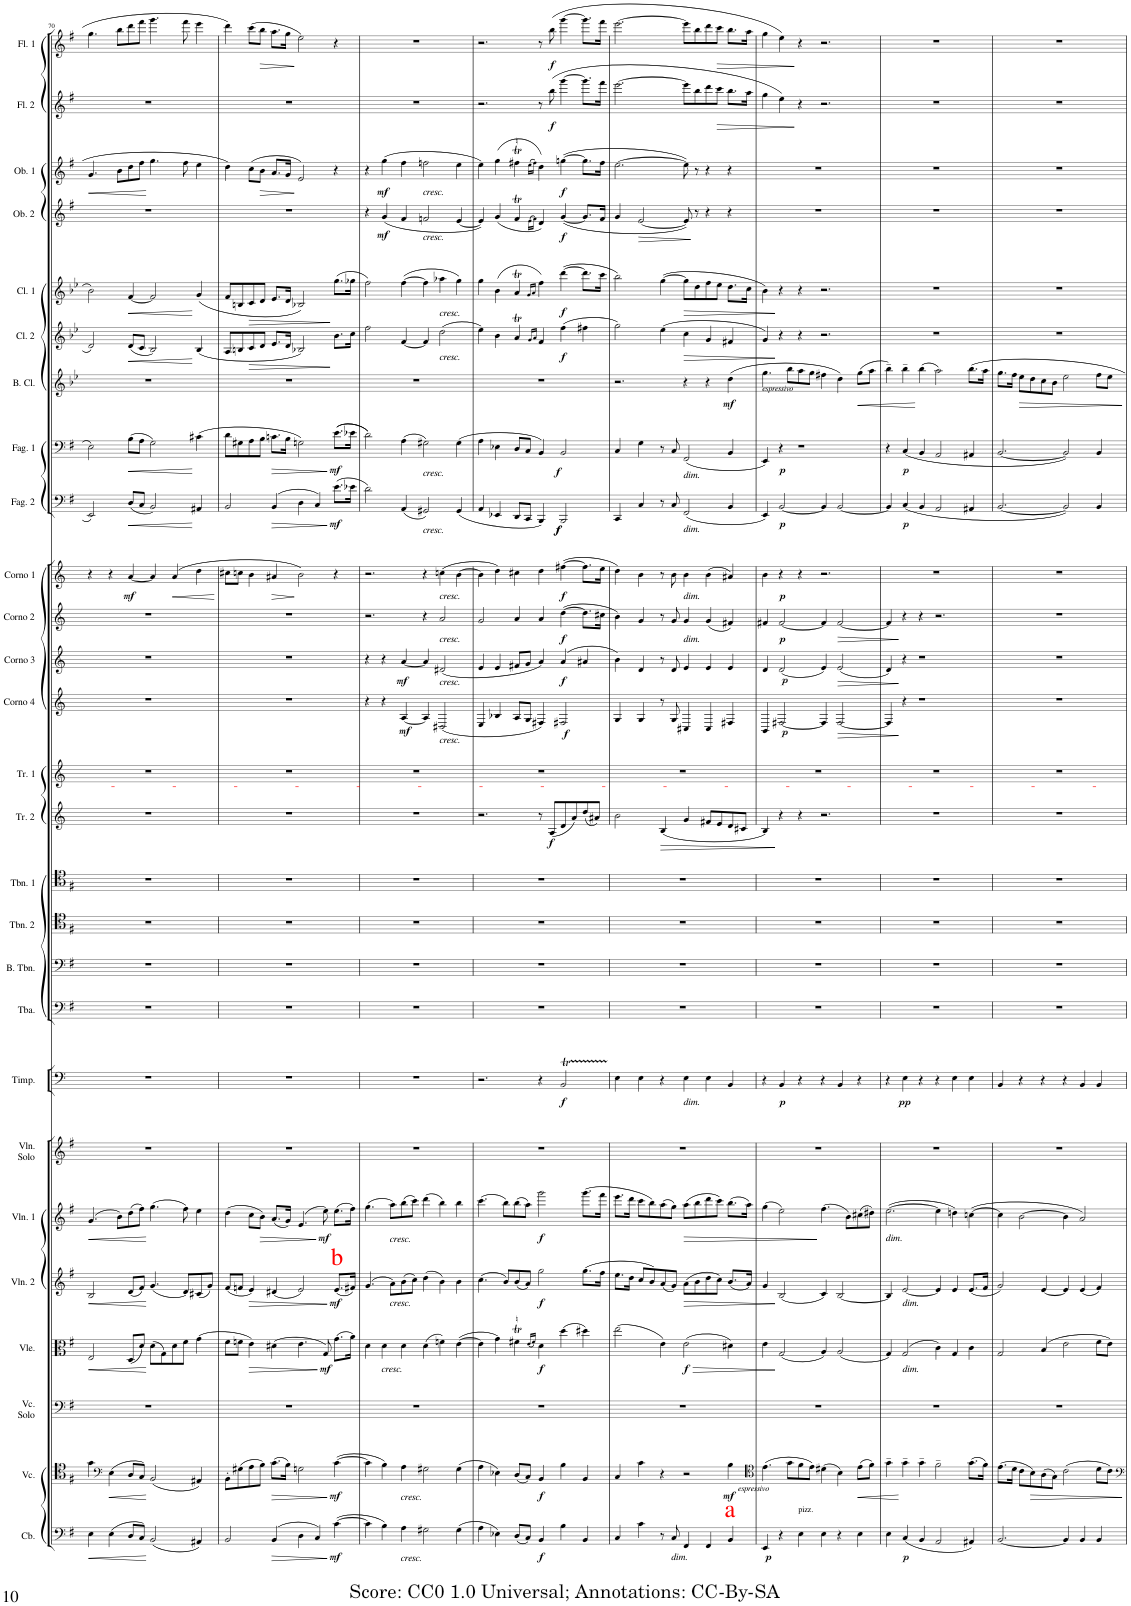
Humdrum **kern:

**kern	**dynam	**kern	**text	**dynam	**kern	**kern	**dynam	**kern	**dynam	**kern	**text	**dynam	**kern	**kern	**dynam	**kern	**kern	**kern	**kern	**kern	**dynam	**kern	**kern	**dynam	**kern	**dynam	**kern	**dynam	**kern	**dynam	**kern	**dynam	**kern	**dynam	**kern	**dynam	**kern	**dynam	**kern	**dynam	**kern	**dynam	**kern	**dynam	**kern	**dynam	**kern	**dynam
*part27	*part27	*part26	*part26	*part26	*part25	*part24	*part24	*part23	*part23	*part22	*part22	*part22	*part21	*part20	*part20	*part19	*part18	*part17	*part16	*part15	*part15	*part14	*part13	*part13	*part12	*part12	*part11	*part11	*part10	*part10	*part9	*part9	*part8	*part8	*part7	*part7	*part6	*part6	*part5	*part5	*part4	*part4	*part3	*part3	*part2	*part2	*part1	*part1
*staff27	*staff27	*staff26	*staff26	*staff26	*staff25	*staff24	*staff24	*staff23	*staff23	*staff22	*staff22	*staff22	*staff21	*staff20	*staff20	*staff19	*staff18	*staff17	*staff16	*staff15	*staff15	*staff14	*staff13	*staff13	*staff12	*staff12	*staff11	*staff11	*staff10	*staff10	*staff9	*staff9	*staff8	*staff8	*staff7	*staff7	*staff6	*staff6	*staff5	*staff5	*staff4	*staff4	*staff3	*staff3	*staff2	*staff2	*staff1	*staff1
*I"Contrabassi	*	*I"Violoncelli	*	*	*I"Violoncello Solo	*I"Viole	*	*I"Violini 2	*	*I"Violini 1	*	*	*I"Violino Solo	*I"Timpani	*	*I"Tuba	*I"Bass Trombone	*I"Trombone Tenore 2	*I"Trombone Tenore 1	*I"Tromba in F 2	*	*I"Tromba in F 1	*I"Corno in F 4	*	*I"Corno in F 3	*	*I"Corno in F 2	*	*I"Corno in F 1	*	*I"Fagotto 2	*	*I"Fagotto 1	*	*I"Bass Clarinetto in A	*	*I"Clarinetto in A 2	*	*I"Clarinetto in A 1	*	*I"Oboe 2	*	*I"Oboe 1	*	*I"Flauto 2	*	*I"Flauto 1	*
*I'Cb.	*	*I'Vc.	*	*	*I'Vc. Solo	*I'Vle.	*	*I'Vln. 2	*	*I'Vln. 1	*	*	*I'Vln. Solo	*I'Timp.	*	*I'Tba.	*I'B. Tbn.	*I'Tbn. 2	*I'Tbn. 1	*I'Tr. 2	*	*I'Tr. 1	*I'Corno 4	*	*I'Corno 3	*	*I'Corno 2	*	*I'Corno 1	*	*I'Fag. 2	*	*I'Fag. 1	*	*I'B. Cl.	*	*I'Cl. 2	*	*I'Cl. 1	*	*I'Ob. 2	*	*I'Ob. 1	*	*I'Fl. 2	*	*I'Fl. 1	*
!!LO:PB:g=z
*clefF4	*	*clefC4	*	*	*clefF4	*clefC3	*	*clefG2	*	*clefG2	*	*	*clefG2	*clefF4	*	*clefF4	*clefF4	*clefC4	*clefC4	*clefG2	*	*clefG2	*clefG2	*	*clefG2	*	*clefG2	*	*clefG2	*	*clefF4	*	*clefF4	*	*clefG2	*	*clefG2	*	*clefG2	*	*clefG2	*	*clefG2	*	*clefG2	*	*clefG2	*
*Trd7c12	*	*	*	*	*	*	*	*	*	*	*	*	*	*	*	*	*	*	*	*Trd-3c-5	*	*Trd-3c-5	*Trd4c7	*	*Trd4c7	*	*Trd4c7	*	*Trd4c7	*	*	*	*	*	*Trd9c15	*	*Trd2c3	*	*Trd2c3	*	*	*	*	*	*	*	*	*
*k[f#]	*	*k[f#]	*	*	*k[f#]	*k[f#]	*	*k[f#]	*	*k[f#]	*	*	*k[f#]	*k[]	*	*k[f#]	*k[f#]	*k[f#]	*k[f#]	*k[]	*	*k[]	*k[]	*	*k[]	*	*k[]	*	*k[]	*	*k[f#]	*	*k[f#]	*	*k[b-e-]	*	*k[b-e-]	*	*k[b-e-]	*	*k[f#]	*	*k[f#]	*	*k[f#]	*	*k[f#]	*
*M6/4	*	*M6/4	*	*	*M6/4	*M6/4	*	*M6/4	*	*M6/4	*	*	*M6/4	*M6/4	*	*M6/4	*M6/4	*M6/4	*M6/4	*M6/4	*	*M6/4	*M6/4	*	*M6/4	*	*M6/4	*	*M6/4	*	*M6/4	*	*M6/4	*	*M6/4	*	*M6/4	*	*M6/4	*	*M6/4	*	*M6/4	*	*M6/4	*	*M6/4	*
=70	=70	=70	=70	=70	=70	=70	=70	=70	=70	=70	=70	=70	=70	=70	=70	=70	=70	=70	=70	=70	=70	=70	=70	=70	=70	=70	=70	=70	=70	=70	=70	=70	=70	=70	=70	=70	=70	=70	=70	=70	=70	=70	=70	=70	=70	=70	=70	=70
!	!LO:HP:b	!	!	!	!	!	!LO:HP:b	!	!LO:HP:b	!	!	!LO:HP:b	!	!	!	!	!	!	!	!	!	!	!	!	!	!	!	!	!	!	!	!	!	!	!	!	!	!	!	!	!	!	!	!LO:HP:b	!	!	!	!
4E\	<	4g\	.	.	1.r	2E/	<	2B/	<	(4.g/	.	<	1.r	1.r	.	1.r	1.r	1.r	1.r	1.r	.	1.r	1.r	.	1.r	.	1.r	.	4r	.	2EE/	.	2E\	.	1.r	.	2d/	.	2b-\	.	1.r	.	4.g/	<	1.r	.	4.gg\	.
*	*	*clefF4	*	*	*	*	*	*	*	*	*	*	*	*	*	*	*	*	*	*	*	*	*	*	*	*	*	*	*	*	*	*	*	*	*	*	*	*	*	*	*	*	*	*	*	*	*	*
!	!	!	!	!LO:HP:b	!	!	!	!	!	!	!	!	!	!	!	!	!	!	!	!	!	!	!	!	!	!	!	!	!	!	!	!	!	!	!	!	!	!	!	!	!	!	!	!	!	!	!	!
(4E\	.	(4E\	.	<	.	.	.	.	.	.	.	.	.	.	.	.	.	.	.	.	.	.	.	.	.	.	.	.	4r	.	.	.	.	.	.	.	.	.	.	.	.	.	.	.	.	.	.	.
.	.	.	.	.	.	.	.	.	.	8b\L)	.	.	.	.	.	.	.	.	.	.	.	.	.	.	.	.	.	.	.	.	.	.	.	.	.	.	.	.	.	.	.	.	8b\L	.	.	.	8bb\L	.
!	!	!	!	!	!	!	!	!	!	!	!	!	!	!	!	!	!	!	!	!	!	!	!	!	!	!	!	!	!	!LO:DY:b	!	!LO:HP:b	!	!LO:HP:b	!	!	!	!LO:HP:b	!	!LO:HP:b	!	!	!	!	!	!	!	!
8D/L	.	8D/L	.	.	.	(8D/L	.	(8d/L	.	(8dd\	.	.	.	.	.	.	.	.	.	.	.	.	.	.	.	.	.	.	[4a/	mf	(8D/L	<	(8B\L	<	.	.	(8d/L	<	[4f/	<	.	.	8dd\	.	.	.	8ddd\	.
8C/J)	.	8C/J)	.	.	.	8d/J)	.	8f#/J)	.	8ff#\J)	.	.	.	.	.	.	.	.	.	.	.	.	.	.	.	.	.	.	.	.	8C/J	.	8A\J	.	.	.	8c/J	.	.	.	.	.	8ff#\J	.	.	.	8fff#\J	.
(2BB/	[	(2BB/	.	[	.	(8d\L	[	(4.g/	[	(4.gg\	.	[	.	.	.	.	.	.	.	.	.	.	.	.	.	.	.	.	4a/]	.	2BB/)	.	2G\)	.	.	.	2B-/)	.	2f/]	.	.	.	4.gg\	[	.	.	4.ggg\	.
.	.	.	.	.	.	8G\)	.	.	.	.	.	.	.	.	.	.	.	.	.	.	.	.	.	.	.	.	.	.	.	.	.	.	.	.	.	.	.	.	.	.	.	.	.	.	.	.	.	.
!	!	!	!	!	!	!	!	!	!	!	!	!	!	!	!	!	!	!	!	!	!	!	!	!	!	!	!	!	!	!LO:HP:b	!	!	!	!	!	!	!	!	!	!	!	!	!	!	!	!	!	!
.	.	.	.	.	.	8d\	.	.	.	.	.	.	.	.	.	.	.	.	.	.	.	.	.	.	.	.	.	.	(4a/	<	.	.	.	.	.	.	.	.	.	.	.	.	.	.	.	.	.	.
.	.	.	.	.	.	8f#\J	.	8d/L)	.	8ff#\)	.	.	.	.	.	.	.	.	.	.	.	.	.	.	.	.	.	.	.	.	.	.	.	.	.	.	.	.	.	.	.	.	8ff#\	.	.	.	8fff#\	.
4AA#X/)	.	4AA#X/)	.	.	.	(4g\	.	(8c#X/	.	4ee\	.	.	.	.	.	.	.	.	.	.	.	.	.	.	.	.	.	.	4dd\	.	4AA#X/	[	(4c#X\	[	.	.	(4B-/	[	(4g/	[	.	.	4ee\	.	.	.	4eee\	.
.	.	.	.	.	.	.	.	8g/J)	.	.	.	.	.	.	.	.	.	.	.	.	.	.	.	.	.	.	.	.	.	.	.	.	.	.	.	.	.	.	.	.	.	.	.	.	.	.	.	.
.	.	.	.	.	.	.	.	.	.	.	.	.	.	.	.	.	.	.	.	.	.	.	.	.	.	.	.	.	.	[	.	.	.	.	.	.	.	.	.	.	.	.	.	.	.	.	.	.
=71	=71	=71	=71	=71	=71	=71	=71	=71	=71	=71	=71	=71	=71	=71	=71	=71	=71	=71	=71	=71	=71	=71	=71	=71	=71	=71	=71	=71	=71	=71	=71	=71	=71	=71	=71	=71	=71	=71	=71	=71	=71	=71	=71	=71	=71	=71	=71	=71
2BB/	.	8BB'\L	.	.	1.r	8f#\L	.	(8f#/L	.	(4dd\	.	.	1.r	1.r	.	1.r	1.r	1.r	1.r	1.r	.	1.r	1.r	.	1.r	.	1.r	.	8cc#X\L	.	2BB/	.	8d\L	.	1.r	.	8A/L	.	8f/L	.	1.r	.	4dd\	.	1.r	.	4ddd\	.
.	.	(8G#X\	.	.	.	8fn\J	.	8fn/J	.	.	.	.	.	.	.	.	.	.	.	.	.	.	.	.	.	.	.	.	8ccn\J	.	.	.	8G#X\	.	.	.	8Bn/	.	8Bn/	.	.	.	.	.	.	.	.	.
!	!	!	!	!	!	!	!LO:HP:b	!	!LO:HP:b	!	!	!	!	!	!	!	!	!	!	!	!	!	!	!	!	!	!	!	!	!	!	!	!	!	!	!	!	!LO:HP:b	!	!LO:HP:b	!	!	!	!	!	!	!	!
.	.	8A\	.	.	.	4e\)	>	4e/)	>	8cc\L	.	.	.	.	.	.	.	.	.	.	.	.	.	.	.	.	.	.	4b\	.	.	.	8A\	.	.	.	8c/	>	8c/	>	.	.	(8cc\L	.	.	.	(8ccc\L	.
!	!	!	!	!	!	!	!	!	!	!	!	!LO:HP:b	!	!	!	!	!	!	!	!	!	!	!	!	!	!	!	!	!	!	!	!	!	!	!	!	!	!	!	!	!	!	!	!LO:HP:b	!	!	!	!LO:HP:b
.	.	8B\J)	.	.	.	.	.	.	.	8b\J)	.	>	.	.	.	.	.	.	.	.	.	.	.	.	.	.	.	.	.	.	.	.	8B\J	.	.	.	8d/J	.	8d/J	.	.	.	8b\J	>	.	.	8bb\J	>
!	!LO:HP:b	!	!	!LO:HP:b	!	!	!	!	!	!	!	!	!	!	!	!	!	!	!	!	!	!	!	!	!	!	!	!	!	!LO:HP:b	!	!LO:HP:b	!	!LO:HP:b	!	!	!	!	!	!	!	!	!	!	!	!	!	!
(4BB/	>	(8.c\L	.	>	.	(4d#X\	.	(4d#X/	.	(8.a/L	.	.	.	.	.	.	.	.	.	.	.	.	.	.	.	.	.	.	4a#X/	>	(4BB/	>	8.cn\L	>	.	.	8.e-/L	.	8.e-/L	.	.	.	8.a/L	.	.	.	8.aa\L	.
.	.	16B\Jk)	.	.	.	.	.	.	.	16g/Jk)	.	.	.	.	.	.	.	.	.	.	.	.	.	.	.	.	.	.	.	.	.	.	16B\Jk	.	.	.	16d/Jk	.	16d/Jk	.	.	.	16g/Jk	.	.	.	16gg\Jk	.
4D\	.	2Gn\	.	.	.	4.e\	.	2e/)	.	(4.e/	.	.	.	.	.	.	.	.	.	.	.	.	.	.	.	.	.	.	2b\)	]	4D\	.	2Gn\)	.	.	.	2B-X/)	.	2B-X/)	.	.	.	2e/)	]	.	.	2ee\)	]
4C/)	.	.	.	.	.	.	.	.	.	.	.	.	.	.	.	.	.	.	.	.	.	.	.	.	.	.	.	.	.	.	4C/)	.	.	.	.	.	.	.	.	.	.	.	.	.	.	.	.	.
!	!	!	!	!	!	!	!LO:DY:n=1:b	!	!	!	!	!LO:DY:n=1:b	!	!	!	!	!	!	!	!	!	!	!	!	!	!	!	!	!	!	!	!	!	!	!	!	!	!	!	!	!	!	!	!	!	!	!	!
.	.	.	.	.	.	8G/)	] mf	.	.	8ee\)	.	] mf	.	.	.	.	.	.	.	.	.	.	.	.	.	.	.	.	.	.	.	.	.	.	.	.	.	.	.	.	.	.	.	.	.	.	.	.
!	!LO:DY:n=1:b	!	!	!LO:DY:n=1:b	!	!	!	!	!LO:DY:n=1:b	!	!LO:LY:b:color=#FF0000	!	!	!	!	!	!	!	!	!	!	!	!	!	!	!	!	!	!	!	!	!LO:DY:n=1:b	!	!LO:DY:n=1:b	!	!	!	!	!	!	!	!	!	!	!	!	!	!
([4c\	] mf	([4c\	.	] mf	.	(8.g\L	.	(8.e/L	] mf	(8.ee\L	b	.	.	.	.	.	.	.	.	.	.	.	.	.	.	.	.	.	4r	.	(8.e\L	] mf	((8.e\L	] mf	.	.	8.b-\L	]	(>8.gg\L	]	.	.	4r	.	.	.	4r	.
.	.	.	.	.	.	16a\Jk)	.	16f#X/Jk)	.	16ff#\Jk)	.	.	.	.	.	.	.	.	.	.	.	.	.	.	.	.	.	.	.	.	16e-X\Jk	.	16e-X\Jk	.	.	.	16cc\Jk	.	16gg-X\Jk	.	.	.	.	.	.	.	.	.
=72	=72	=72	=72	=72	=72	=72	=72	=72	=72	=72	=72	=72	=72	=72	=72	=72	=72	=72	=72	=72	=72	=72	=72	=72	=72	=72	=72	=72	=72	=72	=72	=72	=72	=72	=72	=72	=72	=72	=72	=72	=72	=72	=72	=72	=72	=72	=72	=72
4c\]	.	4c\]	.	.	1.r	4d\	.	(4.g/	.	(4.gg\	.	.	1.r	1.r	.	1.r	1.r	1.r	1.r	1.r	.	1.r	4r	.	4r	.	2.r	.	2.r	.	2d\)	.	2d\))	.	1.r	.	2ff\	.	2ff\)	.	4r	.	4r	.	1.r	.	1.r	.
!	!	!	!	!	!	!LO:TX:b:i:t=cresc.	!	!	!	!	!	!	!	!	!	!	!	!	!	!	!	!	!	!	!	!	!	!	!	!	!	!	!	!	!	!	!	!	!	!	!	!	!	!	!	!	!	!
!	!	!	!	!	!	!	!	!	!	!	!	!	!	!	!	!	!	!	!	!	!	!	!	!	!	!	!	!	!	!	!	!	!	!	!	!	!	!	!	!	!	!LO:DY:b	!	!LO:DY:b	!	!	!	!
4B\)	.	4B\)	.	.	.	4d\	.	.	.	.	.	.	.	.	.	.	.	.	.	.	.	.	4r	.	4r	.	.	.	.	.	.	.	.	.	.	.	.	.	.	.	(4g/	mf	(4gg\	mf	.	.	.	.
!	!	!	!	!	!	!	!	!	!	!LO:TX:b:i:t=cresc.	!	!	!	!	!	!	!	!	!	!	!	!	!	!	!	!	!	!	!	!	!	!	!	!	!	!	!	!	!	!	!	!	!	!	!	!	!	!
!	!	!	!	!	!	!	!	!LO:TX:b:i:t=cresc.	!	!	!	!	!	!	!	!	!	!	!	!	!	!	!	!	!	!	!	!	!	!	!	!	!	!	!	!	!	!	!	!	!	!	!	!	!	!	!	!
.	.	.	.	.	.	.	.	8a\L)	.	8aa\L)	.	.	.	.	.	.	.	.	.	.	.	.	.	.	.	.	.	.	.	.	.	.	.	.	.	.	.	.	.	.	.	.	.	.	.	.	.	.
!	!	!LO:TX:b:i:t=cresc.	!	!	!	!	!	!	!	!	!	!	!	!	!	!	!	!	!	!	!	!	!	!	!	!	!	!	!	!	!	!	!	!	!	!	!	!	!	!	!	!	!	!	!	!	!	!
!LO:TX:b:i:t=cresc.	!	!	!	!	!	!	!	!	!	!	!	!	!	!	!	!	!	!	!	!	!	!	!	!	!	!	!	!	!	!	!	!	!	!	!	!	!	!	!	!	!	!	!	!	!	!	!	!
!	!	!	!	!	!	!	!	!	!	!	!	!	!	!	!	!	!	!	!	!	!	!	!	!LO:DY:b	!	!LO:DY:b	!	!	!	!	!	!	!	!	!	!	!	!	!	!	!	!	!	!	!	!	!	!
4A\	.	4A\	.	.	.	4d\	.	(8b\	.	(8bb\	.	.	.	.	.	.	.	.	.	.	.	.	[4A/	mf	[4a/	mf	.	.	.	.	(4AA/	.	(4A\	.	.	.	[4f/	.	([4ff\	.	4f#/	.	4ff#\	.	.	.	.	.
.	.	.	.	.	.	.	.	8cc\J)	.	8ccc\J)	.	.	.	.	.	.	.	.	.	.	.	.	.	.	.	.	.	.	.	.	.	.	.	.	.	.	.	.	.	.	.	.	.	.	.	.	.	.
!	!	!	!	!	!	!	!	!	!	!	!	!	!	!	!	!	!	!	!	!	!	!	!	!	!	!	!	!	!	!	!	!	!	!	!	!	!	!	!	!	!	!	!LO:TX:b:i:t=cresc.	!	!	!	!	!
!	!	!	!	!	!	!	!	!	!	!	!	!	!	!	!	!	!	!	!	!	!	!	!	!	!	!	!	!	!	!	!	!	!	!	!	!	!	!	!	!	!LO:TX:b:i:t=cresc.	!	!	!	!	!	!	!
!	!	!	!	!	!	!	!	!	!	!	!	!	!	!	!	!	!	!	!	!	!	!	!	!	!	!	!	!	!	!	!	!	!LO:TX:b:i:t=cresc.	!	!	!	!	!	!	!	!	!	!	!	!	!	!	!
!	!	!	!	!	!	!	!	!	!	!	!	!	!	!	!	!	!	!	!	!	!	!	!	!	!	!	!	!	!	!	!LO:TX:b:i:t=cresc.	!	!	!	!	!	!	!	!	!	!	!	!	!	!	!	!	!
2G#X\	.	2G#X\	.	.	.	(4d\	.	(4dd\	.	(4ddd\	.	.	.	.	.	.	.	.	.	.	.	.	4A/]	.	4a/]	.	4r	.	4r	.	2GG#X/)	.	2G#X\)	.	.	.	4f/]	.	4ff\]	.	2fn/	.	2ffn\	.	.	.	.	.
!	!	!	!	!	!	!	!	!	!	!	!	!	!	!	!	!	!	!	!	!	!	!	!	!	!	!	!	!	!	!	!	!	!	!	!	!	!	!	!LO:TX:b:i:t=cresc.	!	!	!	!	!	!	!	!	!
!	!	!	!	!	!	!	!	!	!	!	!	!	!	!	!	!	!	!	!	!	!	!	!	!	!	!	!	!	!	!	!	!	!	!	!	!	!LO:TX:b:i:t=cresc.	!	!	!	!	!	!	!	!	!	!	!
!	!	!	!	!	!	!	!	!	!	!	!	!	!	!	!	!	!	!	!	!	!	!	!	!	!	!	!	!	!LO:TX:b:i:t=cresc.	!	!	!	!	!	!	!	!	!	!	!	!	!	!	!	!	!	!	!
!	!	!	!	!	!	!	!	!	!	!	!	!	!	!	!	!	!	!	!	!	!	!	!	!	!	!	!LO:TX:b:i:t=cresc.	!	!	!	!	!	!	!	!	!	!	!	!	!	!	!	!	!	!	!	!	!
!	!	!	!	!	!	!	!	!	!	!	!	!	!	!	!	!	!	!	!	!	!	!	!	!	!LO:TX:b:i:t=cresc.	!	!	!	!	!	!	!	!	!	!	!	!	!	!	!	!	!	!	!	!	!	!	!
!	!	!	!	!	!	!	!	!	!	!	!	!	!	!	!	!	!	!	!	!	!	!	!LO:TX:b:i:t=cresc.	!	!	!	!	!	!	!	!	!	!	!	!	!	!	!	!	!	!	!	!	!	!	!	!	!
.	.	.	.	.	.	4fn\)	.	4b\)	.	4bb\)	.	.	.	.	.	.	.	.	.	.	.	.	(2D#X/	.	(2d#X/	.	2a/	.	(4ccn\	.	.	.	.	.	.	.	(2dd\	.	4aa-X\	.	.	.	.	.	.	.	.	.
(4G#\	.	(4G#\	.	.	.	([4e\	.	4b\	.	4bb\	.	.	.	.	.	.	.	.	.	.	.	.	.	.	.	.	.	.	[4b\	.	(4GG#/	.	(4G#\	.	.	.	.	.	4gg\)	.	[4e/	.	4ee\	.	.	.	.	.
=73	=73	=73	=73	=73	=73	=73	=73	=73	=73	=73	=73	=73	=73	=73	=73	=73	=73	=73	=73	=73	=73	=73	=73	=73	=73	=73	=73	=73	=73	=73	=73	=73	=73	=73	=73	=73	=73	=73	=73	=73	=73	=73	=73	=73	=73	=73	=73	=73
4A\	.	4A\	.	.	1.r	4e\]	.	(4.cc\	.	(4.ccc\	.	.	1.r	2.r	.	1.r	1.r	1.r	1.r	2.r	.	1.r	4E/	.	4e/	.	2g/	.	4b\]	.	4AA/	.	4A\	.	1.r	.	4ee-\)	.	4gg\	.	4e/])	.	4ee\)	.	2.r	.	2.r	.
4E-X\)	.	4E-X\)	.	.	.	4g\)	.	.	.	.	.	.	.	.	.	.	.	.	.	.	.	.	4B-X/	.	4e/	.	.	.	4dd\)	.	4EE-X/	.	4E-X\	.	.	.	4b-\	.	(4b-\	.	(4g/	.	(4gg\	.	.	.	.	.
.	.	.	.	.	.	.	.	8b/L)	.	8bb\L)	.	.	.	.	.	.	.	.	.	.	.	.	.	.	.	.	.	.	.	.	.	.	.	.	.	.	.	.	.	.	.	.	.	.	.	.	.	.
(8D/L	.	(8D/L	.	.	.	4f#Xt\	.	(8b/	.	(8bb\	.	.	.	.	.	.	.	.	.	.	.	.	8A/L	.	8f#X/L	.	4a/	.	4cc#X\	.	8DD/L	.	8D/L	.	.	.	4at/	.	4at/	.	4f#t/	.	4ff#Xt\	.	.	.	.	.
8C/J)	.	8C/J)	.	.	.	.	.	8a/J)	.	8aa\J)	.	.	.	.	.	.	.	.	.	.	.	.	8G/J	.	8g/J	.	.	.	.	.	8CC/J	.	8C/J	.	.	.	.	.	.	.	.	.	.	.	.	.	.	.
.	.	.	.	.	.	(16qe/LL	.	.	.	.	.	.	.	.	.	.	.	.	.	.	.	.	.	.	.	.	.	.	.	.	.	.	.	.	.	.	16qg/LL	.	16qg/LL	.	(16qe\LL	.	(16qee\LL	.	.	.	.	.
.	.	.	.	.	.	16qf#/JJ)	.	.	.	.	.	.	.	.	.	.	.	.	.	.	.	.	.	.	.	.	.	.	.	.	.	.	.	.	.	.	16qa/JJ	.	16qa/JJ	.	16qf#\JJ)	.	16qff#\JJ)	.	.	.	.	.
!	!LO:DY:b	!	!	!LO:DY:b	!	!	!LO:DY:b	!	!LO:DY:b	!	!	!LO:DY:b	!	!	!	!	!	!	!	!	!	!	!	!	!	!	!	!	!	!	!	!	!	!	!	!	!	!	!	!	!	!	!	!	!	!	!	!
4BB/	f	4BB/	.	f	.	4d\	f	2gg\	f	2ggg\	.	f	.	4r	.	.	.	.	.	8r	.	.	4F#X/)	.	4a/)	.	4a/	.	4dd\	.	4BBB/)	.	4BB/)	.	.	.	4f/	.	4ff\)	.	4d/)	.	4dd\)	.	8r	.	8r	.
!	!	!	!	!	!	!	!	!	!	!	!	!	!	!	!	!	!	!	!	!	!LO:DY:b	!	!	!	!	!	!	!	!	!	!	!	!	!	!	!	!	!	!	!	!	!	!	!	!	!LO:DY:b	!	!LO:DY:b
.	.	.	.	.	.	.	.	.	.	.	.	.	.	.	.	.	.	.	.	(8A/L	f	.	.	.	.	.	.	.	.	.	.	.	.	.	.	.	.	.	.	.	.	.	.	.	(8bb\	f	(8bb\	f
!	!	!	!	!	!	!	!	!	!	!	!	!	!	!	!LO:DY:b	!	!	!	!	!	!	!	!	!LO:DY:b	!	!LO:DY:b	!	!LO:DY:b	!	!LO:DY:b	!	!LO:DY:b	!	!	!	!	!	!	!	!	!	!	!	!	!	!	!	!
!	!	!	!	!	!	!	!	!	!	!	!	!	!	!	!	!	!	!	!	!	!	!	!	!	!	!	!	!	!	!	!	!LO:DY:n=1:b	!	!LO:DY:b	!	!	!	!LO:DY:b	!	!LO:DY:b	!	!LO:DY:b	!	!LO:DY:b	!	!	!	!
4B\	.	4B\	.	.	.	(4dd\	.	.	.	.	.	.	.	2BBt/	f	.	.	.	.	8d/	.	.	2F#X/	f	(4a/	f	([4dd\	f	(>[>4ff#X\	f	2BBB/	f f	2BB/	f	.	.	(4ff\	f	([4ddd\	f	([4g/	f	([4ggn\	f	[4ggg\	.	[4ggg\	.
.	.	.	.	.	.	.	.	.	.	.	.	.	.	.	.	.	.	.	.	8a/)	.	.	.	.	.	.	.	.	.	.	.	.	.	.	.	.	.	.	.	.	.	.	.	.	.	.	.	.
4BB/	.	4BB/	.	.	.	4dd#X\)	.	(8.gg\L	.	(8.ggg\L	.	.	.	.	.	.	.	.	.	(8dd/	.	.	.	.	4a#X/	.	8.dd\L]	.	8.ff#\L]	.	.	.	.	.	.	.	4ff#X\	.	8.ddd\L]	.	8.g/L]	.	8.gg\L]	.	8.ggg\L]	.	8.ggg\L]	.
.	.	.	.	.	.	.	.	.	.	.	.	.	.	.	.	.	.	.	.	8a#X/J)	.	.	.	.	.	.	.	.	.	.	.	.	.	.	.	.	.	.	.	.	.	.	.	.	.	.	.	.
.	.	.	.	.	.	.	.	16ff#\Jk	.	16fff#\Jk	.	.	.	.	.	.	.	.	.	.	.	.	.	.	.	.	16cc#X\Jk	.	16ee\Jk	.	.	.	.	.	.	.	.	.	16ccc\Jk	.	16f#/Jk	.	16ff#\Jk	.	16fff#\Jk	.	16fff#\Jk	.
=74	=74	=74	=74	=74	=74	=74	=74	=74	=74	=74	=74	=74	=74	=74	=74	=74	=74	=74	=74	=74	=74	=74	=74	=74	=74	=74	=74	=74	=74	=74	=74	=74	=74	=74	=74	=74	=74	=74	=74	=74	=74	=74	=74	=74	=74	=74	=74	=74
4C/	.	4C/	.	.	1.r	(2ee\	.	8.ee\L	.	8.eee\L	.	.	1.r	4E\	.	1.r	1.r	1.r	1.r	2b\	.	1.r	4G/	.	4b\)	.	4b\)	.	4dd\)	.	4CC/	.	4C/	.	2.r	.	2gg\)	.	2bb-\)	.	4g/	.	[2.ee\	.	[2.eee\	.	[2.eee\	.
.	.	.	.	.	.	.	.	16dd\Jk	.	16ddd\Jk	.	.	.	.	.	.	.	.	.	.	.	.	.	.	.	.	.	.	.	.	.	.	.	.	.	.	.	.	.	.	.	.	.	.	.	.	.	.
!	!	!	!	!	!	!	!	!	!	!	!	!	!	!	!	!	!	!	!	!	!	!	!	!	!	!	!	!	!	!	!	!	!	!	!	!	!	!	!	!	!	!LO:HP:b	!	!	!	!	!	!
4c\	.	4c\	.	.	.	.	.	8cc/L	.	8ccc\L	.	.	.	4E\	.	.	.	.	.	.	.	.	4G/	.	4d/	.	4g/	.	4b\	.	4C/	.	4G\	.	.	.	.	.	.	.	[2e/	>	.	.	.	.	.	.
.	.	.	.	.	.	.	.	8b/)	.	8bb\)	.	.	.	.	.	.	.	.	.	.	.	.	.	.	.	.	.	.	.	.	.	.	.	.	.	.	.	.	.	.	.	.	.	.	.	.	.	.
!	!	!	!	!	!	!	!	!	!	!	!	!	!	!	!	!	!	!	!	!	!LO:HP:b	!	!	!	!	!	!	!	!	!	!	!	!	!	!	!	!	!	!	!	!	!	!	!	!	!	!	!
8r	.	4r	.	.	.	4e\)	.	(8a/	.	(8aa\	.	.	.	4r	.	.	.	.	.	(4B/	>	.	8r	.	8r	.	8r	.	8r	.	8r	.	8r	.	.	.	(4ee-\	.	([4gg\	.	.	.	.	.	.	.	.	.
!LO:TX:b:i:t=dim.	!	!	!	!	!	!	!	!	!	!	!	!	!	!	!	!	!	!	!	!	!	!	!	!	!	!	!	!	!	!	!	!	!	!	!	!	!	!	!	!	!	!	!	!	!	!	!	!
8C/	.	.	.	.	.	.	.	8g/J)	.	8gg\J)	.	.	.	.	.	.	.	.	.	.	.	.	8G/	.	8d/	.	8g/	.	8b\	.	8C/	.	8C/	.	.	.	.	.	.	.	.	.	.	.	.	.	.	.
!	!	!	!	!	!	!	!	!	!	!	!	!	!	!	!	!	!	!	!	!	!	!	!	!	!	!	!	!	!	!	!	!	!LO:TX:b:i:t=dim.	!	!	!	!	!	!	!	!	!	!	!	!	!	!	!
!	!	!	!	!	!	!	!	!	!	!	!	!	!	!	!	!	!	!	!	!	!	!	!	!	!	!	!	!	!	!	!LO:TX:b:i:t=dim.	!	!	!	!	!	!	!	!	!	!	!	!	!	!	!	!	!
!	!	!	!	!	!	!	!	!	!	!	!	!	!	!	!	!	!	!	!	!	!	!	!	!	!	!	!	!	!LO:TX:b:i:t=dim.	!	!	!	!	!	!	!	!	!	!	!	!	!	!	!	!	!	!	!
!	!	!	!	!	!	!	!	!	!	!	!	!	!	!	!	!	!	!	!	!	!	!	!	!	!	!	!LO:TX:b:i:t=dim.	!	!	!	!	!	!	!	!	!	!	!	!	!	!	!	!	!	!	!	!	!
!	!	!	!	!	!	!	!	!	!	!	!	!	!	!LO:TX:b:i:t=dim.	!	!	!	!	!	!	!	!	!	!	!	!	!	!	!	!	!	!	!	!	!	!	!	!	!	!	!	!	!	!	!	!	!	!
!	!	!	!	!	!	!	!LO:HP:b	!	!LO:HP:b	!	!	!LO:HP:b	!	!	!	!	!	!	!	!	!	!	!	!	!	!	!	!	!	!	!	!	!	!	!	!	!	!LO:HP:b	!	!LO:HP:b	!	!	!	!	!	!	!	!
!	!	!	!	!	!	!	!LO:DY:n=1:b	!	!	!	!	!	!	!	!	!	!	!	!	!	!	!	!	!	!	!	!	!	!	!	!	!	!	!	!	!	!	!	!	!	!	!	!	!	!	!	!	!
4FF#/	.	2r	.	.	.	(2e\	> f	(8a\L	>	(8aa\L	.	>	.	4E\	.	.	.	.	.	4g/	.	.	4C#X/	.	4e/	.	4g/	.	4b\	.	(2FF#/	.	(2FF#/	.	4r	.	4cc\	>	8gg\L]	>	8e/])	.	8ee\])	.	8eee\L]	.	8eee\L]	.
.	.	.	.	.	.	.	.	8b\	.	8bb\	.	.	.	.	.	.	.	.	.	.	.	.	.	.	.	.	.	.	.	.	.	.	.	.	.	.	.	.	8dd\	.	8r	]	8r	.	8bb\	.	8bb\	.
4FF#/	.	.	.	.	.	.	.	8dd\	.	8ddd\	.	.	.	4E\	.	.	.	.	.	8f#X/L	.	.	4C#/	.	4e/	.	(4g/	.	(4b\	.	.	.	.	.	4r	.	4g/	.	8ff\	.	4r	.	4r	.	8ddd\	.	8ddd\	.
!	!	!	!	!	!	!	!	!	!	!	!	!	!	!	!	!	!	!	!	!	!	!	!	!	!	!	!	!	!	!	!	!	!	!	!	!	!	!	!	!	!	!	!	!	!	!LO:HP:b	!	!LO:HP:b
.	.	.	.	.	.	.	.	8cc\J)	.	8ccc\J)	.	.	.	.	.	.	.	.	.	8e/	.	.	.	.	.	.	.	.	.	.	.	.	.	.	.	.	.	.	8ee-\J	.	.	.	.	.	8ccc\J	>	8ccc\J	>
!	!	!LO:TX:b:i:t=espressivo	!	!	!	!	!	!	!	!	!	!	!	!	!	!	!	!	!	!	!	!	!	!	!	!	!	!	!	!	!	!	!	!	!	!	!	!	!	!	!	!	!	!	!	!	!	!
!	!	!	!LO:LY:b:color=#FF0000	!LO:DY:b	!	!	!	!	!	!	!	!	!	!	!	!	!	!	!	!	!	!	!	!	!	!	!	!	!	!	!	!	!	!	!	!LO:DY:b	!	!	!	!	!	!	!	!	!	!	!	!
4BB/	.	4B\	a	mf	.	4d#X\)	.	(8.b/L	.	(8.bb\L	.	.	.	4BB/	.	.	.	.	.	8d/	.	.	4F#X/	.	4e/	.	4f#X/)	.	4a#X/)	.	4BB/	.	4BB/	.	(4dd\	mf	4f#X/	.	8.dd\L	.	4r	.	4r	.	8.bb\L	.	8.bb\L	.
.	.	.	.	.	.	.	.	.	.	.	.	.	.	.	.	.	.	.	.	8c#X/J	.	.	.	.	.	.	.	.	.	.	.	.	.	.	.	.	.	.	.	.	.	.	.	.	.	.	.	.
.	.	.	.	.	.	.	.	16a/Jk)	.	16aa\Jk)	.	.	.	.	.	.	.	.	.	.	.	.	.	.	.	.	.	.	.	.	.	.	.	.	.	.	.	.	16cc\Jk	.	.	.	.	.	16aa\Jk	.	16aa\Jk	.
=75	=75	=75	=75	=75	=75	=75	=75	=75	=75	=75	=75	=75	=75	=75	=75	=75	=75	=75	=75	=75	=75	=75	=75	=75	=75	=75	=75	=75	=75	=75	=75	=75	=75	=75	=75	=75	=75	=75	=75	=75	=75	=75	=75	=75	=75	=75	=75	=75
*	*	*clefC4	*	*	*	*	*	*	*	*	*	*	*	*	*	*	*	*	*	*	*	*	*	*	*	*	*	*	*	*	*	*	*	*	*	*	*	*	*	*	*	*	*	*	*	*	*	*
!	!	!	!	!	!	!	!	!	!	!	!	!	!	!	!	!	!	!	!	!	!	!	!	!	!	!	!	!	!	!	!	!	!	!	!LO:TX:b:i:t=espressivo	!	!	!	!	!	!	!	!	!	!	!	!	!
!	!LO:DY:b	!	!	!	!	!	!	!	!	!	!	!	!	!	!	!	!	!	!	!	!	!	!	!	!	!	!	!	!	!	!	!	!	!	!	!	!	!	!	!	!	!	!	!	!	!	!	!
4EE/	p	(4.e\	.	.	1.r	4e\	.	4g/	.	(4gg\	.	.	1.r	4r	.	1.r	1.r	1.r	1.r	4B/)	.	1.r	4BB/	.	4d/	.	4f#X/	.	4b\	.	4EE/)	.	4EE/)	.	4.gg\	.	4g/)	.	4b-\)	.	1.r	.	1.r	.	4gg\	.	4gg\	.
!	!	!	!	!	!	!	!	!	!	!	!	!	!	!	!LO:DY:b	!	!	!	!	!	!	!	!	!LO:DY:b	!	!LO:DY:b	!	!LO:DY:b	!	!LO:DY:b	!	!LO:DY:b	!	!LO:DY:b	!	!	!	!	!	!	!	!	!	!	!	!	!	!
4r	.	.	.	.	.	(2G/	]	(2B/	]	2ee\)	.	.	.	4BB/	p	.	.	.	.	4r	]	.	[2F#X/	p	(2d/	p	[2f#/	p	4r	p	[2BB/	p	4r	p	.	.	4r	]	4r	]	.	.	.	.	4ee\)	.	4ee\)	.
.	.	8g\L	.	.	.	.	.	.	.	.	.	.	.	.	.	.	.	.	.	.	.	.	.	.	.	.	.	.	.	.	.	.	.	.	8bb-\L	.	.	.	.	.	.	.	.	.	.	.	.	.
!LO:TX:a:t=pizz.	!	!	!	!	!	!	!	!	!	!	!	!	!	!	!	!	!	!	!	!	!	!	!	!	!	!	!	!	!	!	!	!	!	!	!	!	!	!	!	!	!	!	!	!	!	!	!	!
4E\	.	8f#\	.	.	.	.	.	.	.	.	.	.	.	4r	.	.	.	.	.	4r	.	.	.	.	.	.	.	.	4r	.	.	.	1r	.	8aa\	.	4r	.	4r	.	.	.	.	.	4r	]	4r	]
.	.	8e\J)	.	.	.	.	.	.	.	.	.	.	.	.	.	.	.	.	.	.	.	.	.	.	.	.	.	.	.	.	.	.	.	.	8gg\J	.	.	.	.	.	.	.	.	.	.	.	.	.
4E\	.	(4d#X\	.	.	.	4A/)	.	4c/)	.	(4.ff#\	.	]	.	4r	.	.	.	.	.	2.r	.	.	4F#/]	.	4e/)	.	4f#/]	.	2.r	.	4BB/]	.	.	.	4ff#X\	.	2.r	.	2.r	.	.	.	.	.	2.r	.	2.r	.
!	!	!	!	!	!	!	!	!	!	!	!	!	!	!	!	!	!	!	!	!	!	!	!	!LO:HP:b	!	!LO:HP:b	!	!LO:HP:b	!	!	!	!	!	!	!	!	!	!	!	!	!	!	!	!	!	!	!	!
4r	.	4B\)	.	.	.	(2A/	.	[2B/	.	.	.	.	.	4BB/	.	.	.	.	.	.	.	.	[2F#/	>	(2e/	>	[2f#/	>	.	.	[2BB/	.	.	.	4dd\)	.	.	.	.	.	.	.	.	.	.	.	.	.
.	.	.	.	.	.	.	.	.	.	8b\L)	.	.	.	.	.	.	.	.	.	.	.	.	.	.	.	.	.	.	.	.	.	.	.	.	.	.	.	.	.	.	.	.	.	.	.	.	.	.
!	!	!	!	!LO:HP:b	!	!	!	!	!	!	!	!	!	!	!	!	!	!	!	!	!	!	!	!	!	!	!	!	!	!	!	!	!	!	!	!LO:HP:b	!	!	!	!	!	!	!	!	!	!	!	!
4E\	.	(8e\L	.	<	.	.	.	.	.	(8cc#X\	.	.	.	4r	.	.	.	.	.	.	.	.	.	.	.	.	.	.	.	.	.	.	.	.	(8gg\L	<	.	.	.	.	.	.	.	.	.	.	.	.
.	.	8f#\J)	.	.	.	.	.	.	.	8dd#X\J)	.	.	.	.	.	.	.	.	.	.	.	.	.	.	.	.	.	.	.	.	.	.	.	.	8aa\J	.	.	.	.	.	.	.	.	.	.	.	.	.
=76	=76	=76	=76	=76	=76	=76	=76	=76	=76	=76	=76	=76	=76	=76	=76	=76	=76	=76	=76	=76	=76	=76	=76	=76	=76	=76	=76	=76	=76	=76	=76	=76	=76	=76	=76	=76	=76	=76	=76	=76	=76	=76	=76	=76	=76	=76	=76	=76
!	!	!	!	!	!	!	!	!	!	!LO:TX:b:i:t=dim.	!	!	!	!	!	!	!	!	!	!	!	!	!	!	!	!	!	!	!	!	!	!	!	!	!	!	!	!	!	!	!	!	!	!	!	!	!	!
4E\	.	4g~\	.	.	1.r	4G/)	.	4B/]	.	([2.ee\	.	.	1.r	4r	.	1.r	1.r	1.r	1.r	1.r	.	1.r	4F#/]	.	4d/)	.	4f#/]	.	1.r	.	4BB/]	.	4r	.	4bb-~\)	.	1.r	.	1.r	.	1.r	.	1.r	.	1.r	.	1.r	.
!	!	!	!	!	!	!	!	!LO:TX:b:i:t=dim.	!	!	!	!	!	!	!	!	!	!	!	!	!	!	!	!	!	!	!	!	!	!	!	!	!	!	!	!	!	!	!	!	!	!	!	!	!	!	!	!
!	!	!	!	!	!	!LO:TX:b:i:t=dim.	!	!	!	!	!	!	!	!	!	!	!	!	!	!	!	!	!	!	!	!	!	!	!	!	!	!	!	!	!	!	!	!	!	!	!	!	!	!	!	!	!	!
!	!LO:DY:b	!	!	!	!	!	!	!	!	!	!	!	!	!	!LO:DY:b	!	!	!	!	!	!	!	!	!	!	!	!	!	!	!	!	!LO:DY:b	!	!LO:DY:b	!	!	!	!	!	!	!	!	!	!	!	!	!	!
(4C/	p	4g~\	.	[	.	(2G/	.	[2e/	.	.	.	.	.	4E\	pp	.	.	.	.	.	.	.	4r	]	4r	]	4r	]	.	.	(4C/	p	(4C/	p	4bb-~\	.	.	.	.	.	.	.	.	.	.	.	.	.
4BB/	.	4g~\	.	.	.	.	.	.	.	.	.	.	.	4r	.	.	.	.	.	.	.	.	1r	.	1r	.	4r	.	.	.	4BB/	.	4BB/	.	(4bb-\	[	.	.	.	.	.	.	.	.	.	.	.	.
2AA/	.	2f#~\	.	.	.	4c\)	.	4e/]	.	4ee\]	.	.	.	4r	.	.	.	.	.	.	.	.	.	.	.	.	2.r	.	.	.	2AA/	.	2AA/	.	2aa\)	.	.	.	.	.	.	.	.	.	.	.	.	.
.	.	.	.	.	.	4G/	.	4e/	.	4ddn\)	.	.	.	4E\	.	.	.	.	.	.	.	.	.	.	.	.	.	.	.	.	.	.	.	.	.	.	.	.	.	.	.	.	.	.	.	.	.	.
4AA#X/)	.	(8.g\L	.	.	.	4c\	.	(8.e/L	.	([4ccn\	.	.	.	4E\	.	.	.	.	.	.	.	.	.	.	.	.	.	.	.	.	4AA#X/	.	4AA#X/	.	8.bb-\L	.	.	.	.	.	.	.	.	.	.	.	.	.
.	.	16f#\Jk)	.	.	.	.	.	16f#/Jk	.	.	.	.	.	.	.	.	.	.	.	.	.	.	.	.	.	.	.	.	.	.	.	.	.	.	16aa\Jk	.	.	.	.	.	.	.	.	.	.	.	.	.
=77	=77	=77	=77	=77	=77	=77	=77	=77	=77	=77	=77	=77	=77	=77	=77	=77	=77	=77	=77	=77	=77	=77	=77	=77	=77	=77	=77	=77	=77	=77	=77	=77	=77	=77	=77	=77	=77	=77	=77	=77	=77	=77	=77	=77	=77	=77	=77	=77
[2.BB/	.	(8.e\L	.	.	1.r	2G/	.	2g/)	.	4cc\]	.	.	1.r	4BB/	.	1.r	1.r	1.r	1.r	1.r	.	1.r	1.r	.	1.r	.	1.r	.	1.r	.	[2.BB/	.	[2.BB/	.	8.gg\L	.	1.r	.	1.r	.	1.r	.	1.r	.	1.r	.	1.r	.
.	.	16d\Jk	.	.	.	.	.	.	.	.	.	.	.	.	.	.	.	.	.	.	.	.	.	.	.	.	.	.	.	.	.	.	.	.	16ff\Jk	.	.	.	.	.	.	.	.	.	.	.	.	.
!	!	!	!	!	!	!	!	!	!	!	!	!	!	!	!	!	!	!	!	!	!	!	!	!	!	!	!	!	!	!	!	!	!	!	!	!LO:HP:b	!	!	!	!	!	!	!	!	!	!	!	!
.	.	8c\L	.	.	.	.	.	.	.	[2b\	.	.	.	4r	.	.	.	.	.	.	.	.	.	.	.	.	.	.	.	.	.	.	.	.	8ee-\L	>	.	.	.	.	.	.	.	.	.	.	.	.
!	!	!	!	!LO:HP:b	!	!	!	!	!	!	!	!	!	!	!	!	!	!	!	!	!	!	!	!	!	!	!	!	!	!	!	!	!	!	!	!	!	!	!	!	!	!	!	!	!	!	!	!
.	.	8B\)	.	>	.	.	.	.	.	.	.	.	.	.	.	.	.	.	.	.	.	.	.	.	.	.	.	.	.	.	.	.	.	.	8dd\	.	.	.	.	.	.	.	.	.	.	.	.	.
.	.	(8A\	.	.	.	(4B/	.	[4e/	.	.	.	.	.	4r	.	.	.	.	.	.	.	.	.	.	.	.	.	.	.	.	.	.	.	.	8cc\	.	.	.	.	.	.	.	.	.	.	.	.	.
.	.	8G\J)	.	.	.	.	.	.	.	.	.	.	.	.	.	.	.	.	.	.	.	.	.	.	.	.	.	.	.	.	.	.	.	.	8b-\J	.	.	.	.	.	.	.	.	.	.	.	.	.
4BB/]	.	(2c\	.	.	.	2e\	.	4e/]	.	4b\]	.	.	.	4r	.	.	.	.	.	.	.	.	.	.	.	.	.	.	.	.	2BB/])	.	2BB/])	.	2ee-\	.	.	.	.	.	.	.	.	.	.	.	.	.
4BB/	.	.	.	.	.	.	.	(4e/	.	2a/)	.	.	.	4BB/	.	.	.	.	.	.	.	.	.	.	.	.	.	.	.	.	.	.	.	.	.	.	.	.	.	.	.	.	.	.	.	.	.	.
4BB/	.	8d\L	.	.	.	8f#\L	.	4f#/)	.	.	.	.	.	4BB/	.	.	.	.	.	.	.	.	.	.	.	.	.	.	.	.	4BB/	.	4BB/	.	8ff\L	.	.	.	.	.	.	.	.	.	.	.	.	.
.	.	8c\J)	.	.	.	8e\J)	.	.	.	.	.	.	.	.	.	.	.	.	.	.	.	.	.	.	.	.	.	.	.	.	.	.	.	.	8ee-\J	.	.	.	.	.	.	.	.	.	.	.	.	.
.	.	.	.	]	.	.	.	.	.	.	.	.	.	.	.	.	.	.	.	.	.	.	.	.	.	.	.	.	.	.	.	.	.	.	.	]	.	.	.	.	.	.	.	.	.	.	.	.
=	=	=	=	=	=	=	=	=	=	=	=	=	=	=	=	=	=	=	=	=	=	=	=	=	=	=	=	=	=	=	=	=	=	=	=	=	=	=	=	=	=	=	=	=	=	=	=	=
*-	*-	*-	*-	*-	*-	*-	*-	*-	*-	*-	*-	*-	*-	*-	*-	*-	*-	*-	*-	*-	*-	*-	*-	*-	*-	*-	*-	*-	*-	*-	*-	*-	*-	*-	*-	*-	*-	*-	*-	*-	*-	*-	*-	*-	*-	*-	*-	*-
